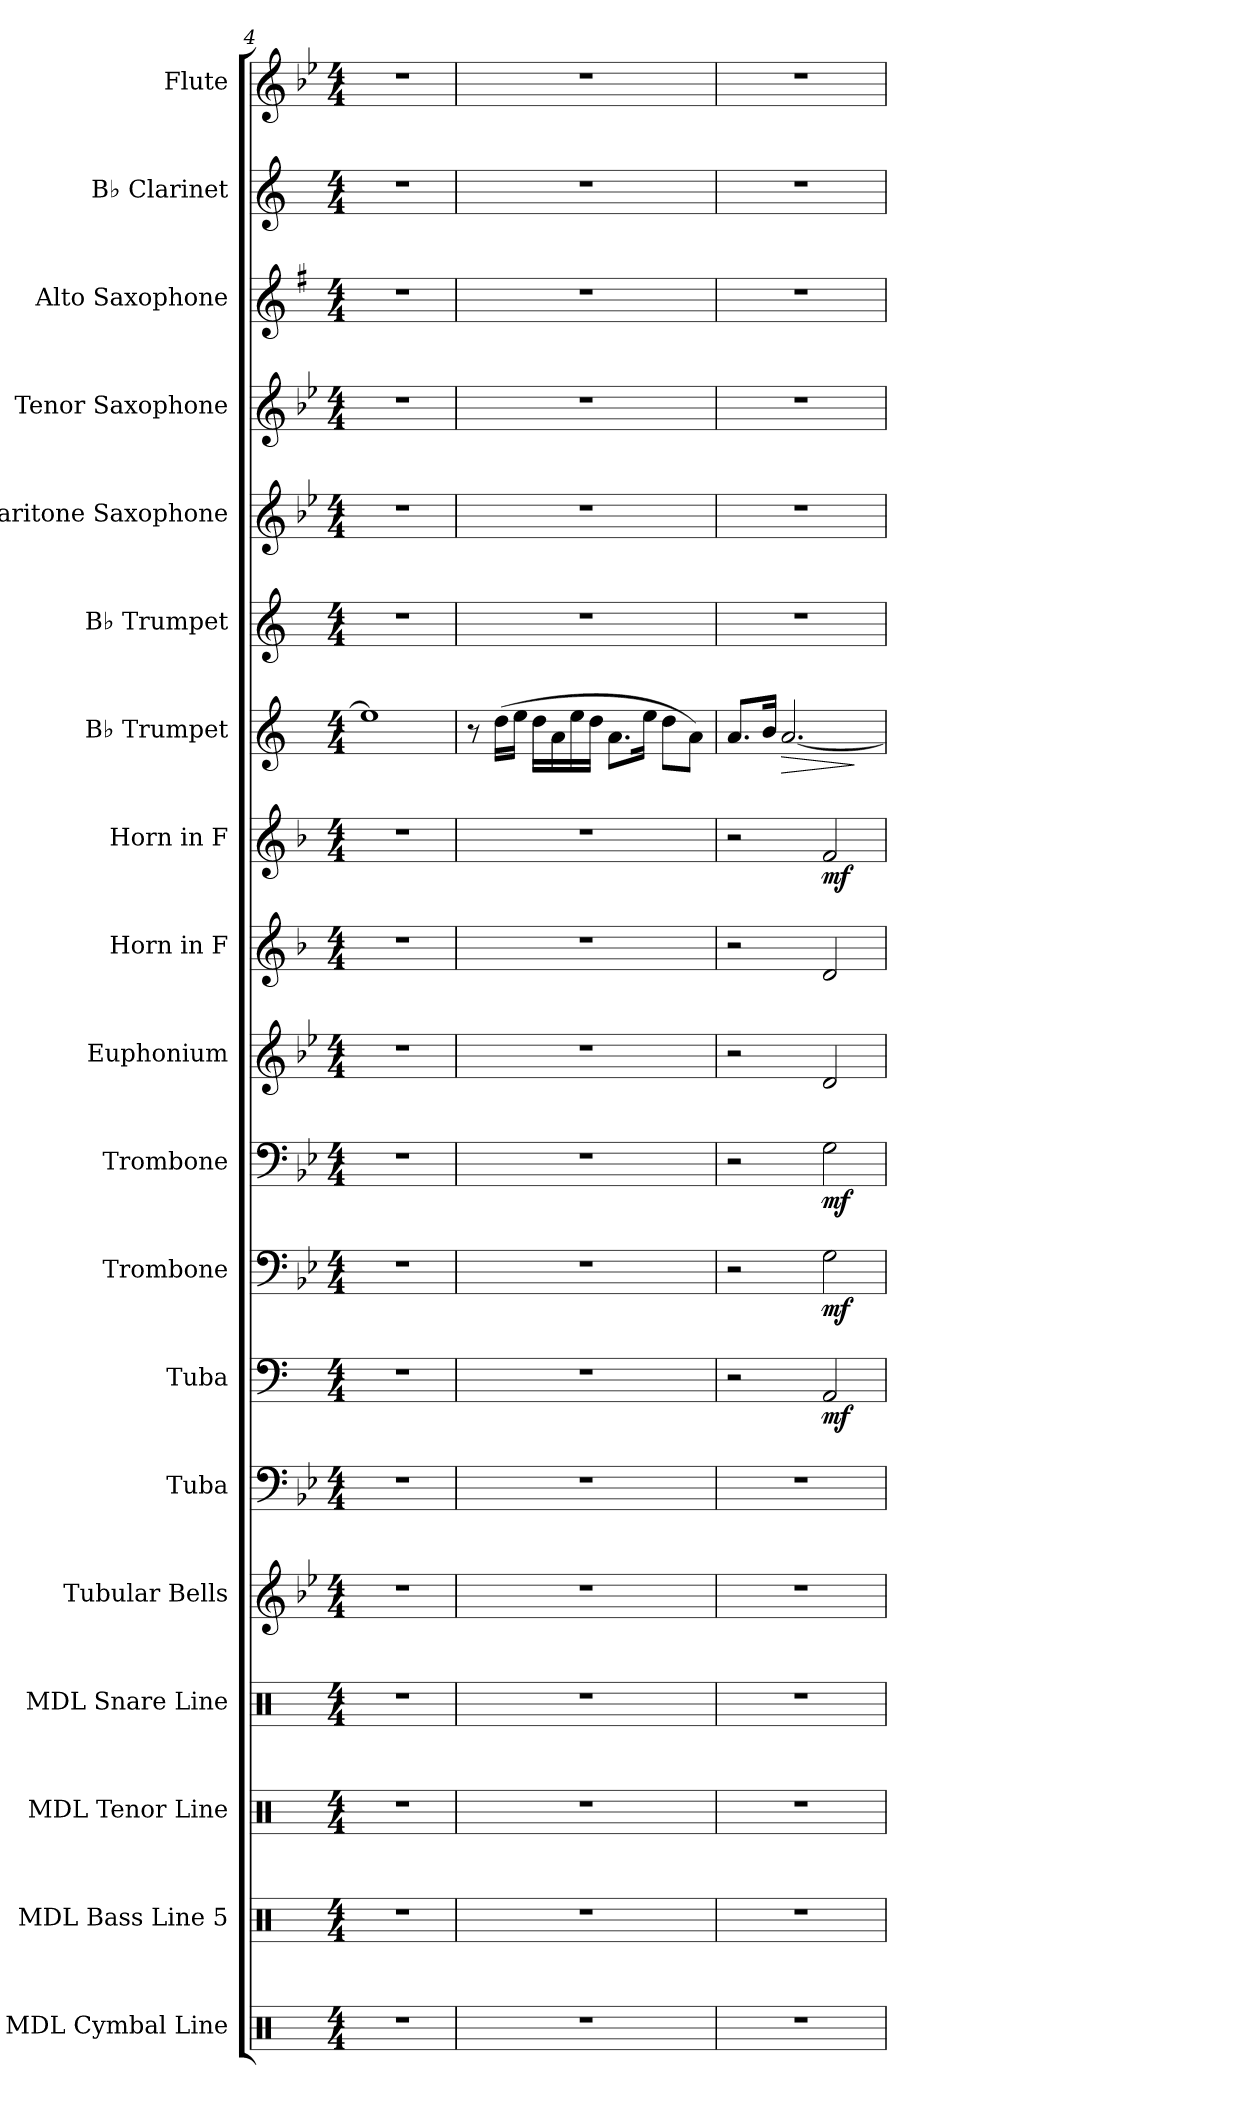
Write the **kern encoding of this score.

**kern	**kern	**kern	**kern	**kern	**kern	**kern	**dynam	**kern	**dynam	**kern	**dynam	**kern	**dynam	**kern	**dynam	**kern	**dynam	**kern	**dynam	**kern	**kern	**kern	**kern	**kern	**kern
*part19	*part18	*part17	*part16	*part15	*part14	*part13	*part13	*part12	*part12	*part11	*part11	*part10	*part10	*part9	*part9	*part8	*part8	*part7	*part7	*part6	*part5	*part4	*part3	*part2	*part1
*staff19	*staff18	*staff17	*staff16	*staff15	*staff14	*staff13	*staff13	*staff12	*staff12	*staff11	*staff11	*staff10	*staff10	*staff9	*staff9	*staff8	*staff8	*staff7	*staff7	*staff6	*staff5	*staff4	*staff3	*staff2	*staff1
*I"MDL Cymbal Line	*I"MDL Bass Line 5	*I"MDL Tenor Line	*I"MDL Snare Line	*I"Tubular Bells	*I"Tuba	*I"Tuba	*	*I"Trombone	*	*I"Trombone	*	*I"Euphonium	*	*I"Horn in F	*	*I"Horn in F	*	*I"B♭ Trumpet	*	*I"B♭ Trumpet	*I"Baritone Saxophone	*I"Tenor Saxophone	*I"Alto Saxophone	*I"B♭ Clarinet	*I"Flute
*I'C. L.	*I'B. L.	*I'T. L.	*I'S. L.	*I'Tu. Be.	*I'Tba.	*I'Tu.	*	*I'Tbn.	*	*I'Tbn.	*	*I'Euph.	*	*	*	*	*	*I'B♭ Tpt.	*	*I'B♭ Tpt.	*I'Bar. Sax.	*I'T. Sax.	*I'A. Sax.	*I'B♭ Cl.	*I'Fl.
*clefX	*clefX	*clefX	*clefX	*clefG2	*clefF4	*clefF4	*	*clefF4	*	*clefF4	*	*clefG2	*	*clefG2	*	*clefG2	*	*clefG2	*	*clefG2	*clefG2	*clefG2	*clefG2	*clefG2	*clefG2
*	*	*	*	*	*	*ITrd1c2	*	*	*	*	*	*ITrd8c14	*	*ITrd4c7	*	*ITrd4c7	*	*ITrd1c2	*	*ITrd1c2	*ITrd12c21	*ITrd8c14	*ITrd5c9	*ITrd1c2	*
*k[]	*k[]	*k[]	*k[]	*k[b-e-]	*k[b-e-]	*k[b-e-]	*	*k[b-e-]	*	*k[b-e-]	*	*k[b-e-]	*	*k[b-e-]	*	*k[b-e-]	*	*k[b-e-]	*	*k[b-e-]	*k[b-e-]	*k[b-e-]	*k[b-e-]	*k[b-e-]	*k[b-e-]
*M4/4	*M4/4	*M4/4	*M4/4	*M4/4	*M4/4	*M4/4	*	*M4/4	*	*M4/4	*	*M4/4	*	*M4/4	*	*M4/4	*	*M4/4	*	*M4/4	*M4/4	*M4/4	*M4/4	*M4/4	*M4/4
=4	=4	=4	=4	=4	=4	=4	=4	=4	=4	=4	=4	=4	=4	=4	=4	=4	=4	=4	=4	=4	=4	=4	=4	=4	=4
1r	1r	1r	1r	1r	1r	1r	.	1r	.	1r	.	1r	.	1r	.	1r	.	1dd]	.	1r	1r	1r	1r	1r	1r
=5	=5	=5	=5	=5	=5	=5	=5	=5	=5	=5	=5	=5	=5	=5	=5	=5	=5	=5	=5	=5	=5	=5	=5	=5	=5
1r	1r	1r	1r	1r	1r	1r	.	1r	.	1r	.	1r	.	1r	.	1r	.	8r	.	1r	1r	1r	1r	1r	1r
.	.	.	.	.	.	.	.	.	.	.	.	.	.	.	.	.	.	(>16cc\LL	.	.	.	.	.	.	.
.	.	.	.	.	.	.	.	.	.	.	.	.	.	.	.	.	.	16dd\JJ	.	.	.	.	.	.	.
.	.	.	.	.	.	.	.	.	.	.	.	.	.	.	.	.	.	16cc\LL	.	.	.	.	.	.	.
.	.	.	.	.	.	.	.	.	.	.	.	.	.	.	.	.	.	16g\	.	.	.	.	.	.	.
.	.	.	.	.	.	.	.	.	.	.	.	.	.	.	.	.	.	16dd\	.	.	.	.	.	.	.
.	.	.	.	.	.	.	.	.	.	.	.	.	.	.	.	.	.	16cc\JJ	.	.	.	.	.	.	.
.	.	.	.	.	.	.	.	.	.	.	.	.	.	.	.	.	.	8.g\L	.	.	.	.	.	.	.
.	.	.	.	.	.	.	.	.	.	.	.	.	.	.	.	.	.	16dd\Jk	.	.	.	.	.	.	.
.	.	.	.	.	.	.	.	.	.	.	.	.	.	.	.	.	.	8cc\L	.	.	.	.	.	.	.
.	.	.	.	.	.	.	.	.	.	.	.	.	.	.	.	.	.	8g\J)	.	.	.	.	.	.	.
=6	=6	=6	=6	=6	=6	=6	=6	=6	=6	=6	=6	=6	=6	=6	=6	=6	=6	=6	=6	=6	=6	=6	=6	=6	=6
1r	1r	1r	1r	1r	1r	2r	.	2r	.	2r	.	2r	.	2r	.	2r	.	8.g/L	.	1r	1r	1r	1r	1r	1r
.	.	.	.	.	.	.	.	.	.	.	.	.	.	.	.	.	.	16a/Jk	.	.	.	.	.	.	.
!	!	!	!	!	!	!	!	!	!	!	!	!	!	!	!	!	!	!	!LO:HP:b	!	!	!	!	!	!
.	.	.	.	.	.	.	.	.	.	.	.	.	.	.	.	.	.	[2.g/	>	.	.	.	.	.	.
!	!	!	!	!	!	!	!LO:DY:b	!	!LO:DY:b	!	!LO:DY:b	!	!LO:DY:b	!	!	!	!	!	!	!	!	!	!	!	!
!	!	!	!	!	!	!	!	!	!	!	!	!	!LO:DY:n=1:b	!	!LO:DY:b	!	!	!	!	!	!	!	!	!	!
!	!	!	!	!	!	!	!	!	!	!	!	!	!	!	!LO:DY:n=1:b	!	!LO:DY:b	!	!	!	!	!	!	!	!
.	.	.	.	.	.	2GG/	mf	2G\	mf	2G\	mf	2D/	mf mf	2G/	mf mf	2B-/	mf	.	.	.	.	.	.	.	.
.	.	.	.	.	.	.	.	.	.	.	.	.	.	.	.	.	.	.	]	.	.	.	.	.	.
=	=	=	=	=	=	=	=	=	=	=	=	=	=	=	=	=	=	=	=	=	=	=	=	=	=
*-	*-	*-	*-	*-	*-	*-	*-	*-	*-	*-	*-	*-	*-	*-	*-	*-	*-	*-	*-	*-	*-	*-	*-	*-	*-
